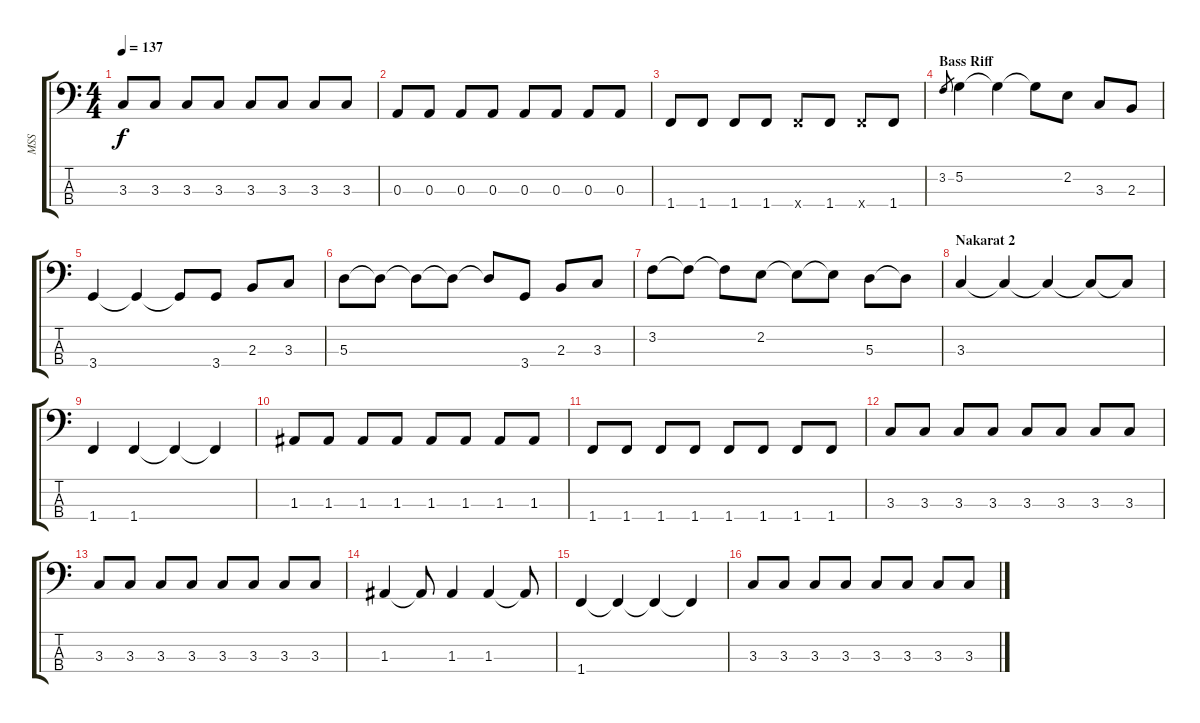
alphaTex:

\track ("MSS" "MSS") {instrument electricbassfinger}
\staff {score tabs}
\tuning (G2 D2 A1 E1) {hide}
\ts (4 4)
\tempo 137
\clef f4
\ks c
3.3.8{dy f} 3.3.8 3.3.8 3.3.8 3.3.8 3.3.8 3.3.8 3.3.8 |
0.3.8 0.3.8 0.3.8 0.3.8 0.3.8 0.3.8 0.3.8 0.3.8 |
1.4.8 1.4.8 1.4.8 1.4.8 1.4{x}.8 1.4.8 1.4{x}.8 1.4.8 |
\section ("" "Bass Riff")
3.2.8{gr} 5.2.4 5.2{t}.4 5.2{t}.8 2.2.8 3.3.8 2.3.8 |
3.4.4 3.4{t}.4 3.4{t}.8 3.4.8 2.3.8 3.3.8 |
5.3.8 5.3{t}.8 5.3{t}.8 5.3{t}.8 5.3{t}.8 3.4.8 2.3.8 3.3.8 |
3.2.8 3.2{t}.8 3.2{t}.8 2.2.8 2.2{t}.8 2.2{t}.8 5.3.8 5.3{t}.8 |
\section ("" "Nakarat 2")
3.3.4 3.3{t}.4 3.3{t}.4 3.3{t}.8 3.3{t}.8 |
1.4.4 1.4.4 1.4{t}.4 1.4{t}.4 |
1.3.8 1.3.8 1.3.8 1.3.8 1.3.8 1.3.8 1.3.8 1.3.8 |
1.4.8 1.4.8 1.4.8 1.4.8 1.4.8 1.4.8 1.4.8 1.4.8 |
3.3.8 3.3.8 3.3.8 3.3.8 3.3.8 3.3.8 3.3.8 3.3.8 |
3.3.8 3.3.8 3.3.8 3.3.8 3.3.8 3.3.8 3.3.8 3.3.8 |
1.3.4 1.3{t}.8 1.3.4 1.3.4 1.3{t}.8 |
1.4.4 1.4{t}.4 1.4{t}.4 1.4{t}.4 |
3.3.8 3.3.8 3.3.8 3.3.8 3.3.8 3.3.8 3.3.8 3.3.8
